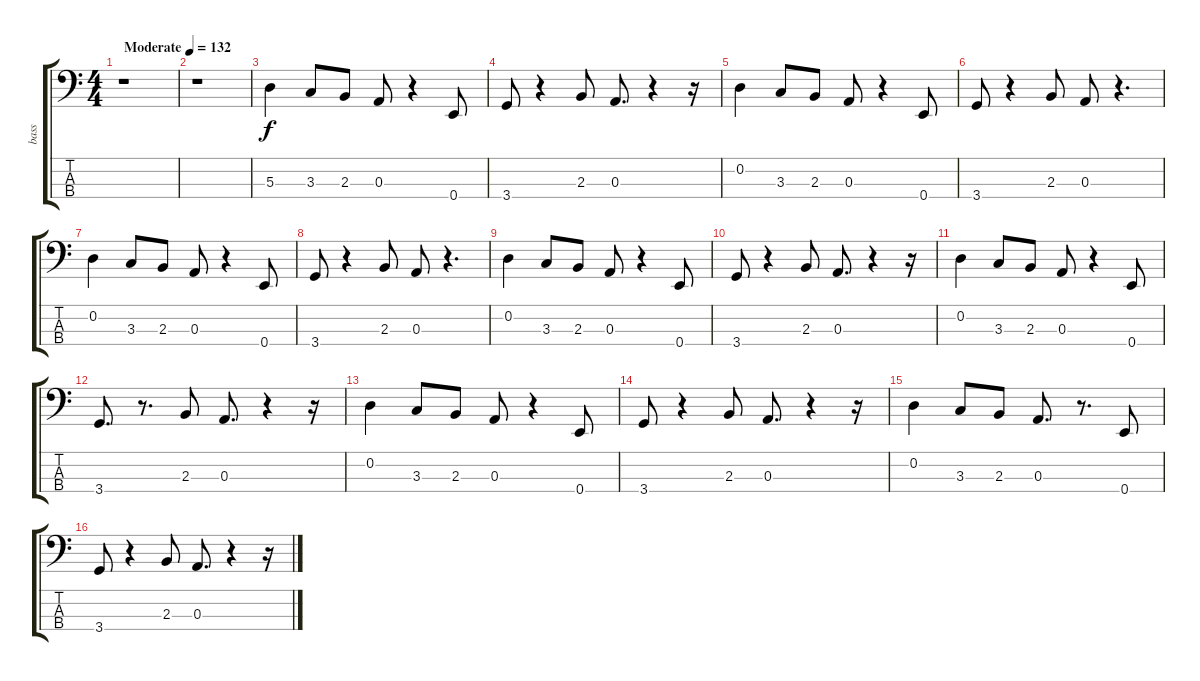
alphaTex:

\track ("bass" "bass") {instrument electricbassfinger}
\staff {score tabs}
\tuning (G2 D2 A1 E1) {hide}
\ts (4 4)
\tempo (132 "Moderate")
\clef f4
\ks c
r.1{dy f instrument electricbassfinger} |
r.1 |
5.3.4{instrument electricbassfinger} 3.3.8 2.3.8 0.3.8 r.4 0.4.8 |
3.4.8 r.4 2.3.8 0.3.8{d} r.4 r.16 |
0.2.4 3.3.8 2.3.8 0.3.8 r.4 0.4.8 |
3.4.8 r.4 2.3.8 0.3.8 r.4{d} |
0.2.4 3.3.8 2.3.8 0.3.8 r.4 0.4.8 |
3.4.8 r.4 2.3.8 0.3.8 r.4{d} |
0.2.4 3.3.8 2.3.8 0.3.8 r.4 0.4.8 |
3.4.8 r.4 2.3.8 0.3.8{d} r.4 r.16 |
0.2.4 3.3.8 2.3.8 0.3.8 r.4 0.4.8 |
3.4.8{d} r.8{d} 2.3.8 0.3.8{d} r.4 r.16 |
0.2.4 3.3.8 2.3.8 0.3.8 r.4 0.4.8 |
3.4.8 r.4 2.3.8 0.3.8{d} r.4 r.16 |
0.2.4 3.3.8 2.3.8 0.3.8{d} r.8{d} 0.4.8 |
3.4.8 r.4 2.3.8 0.3.8{d} r.4 r.16
